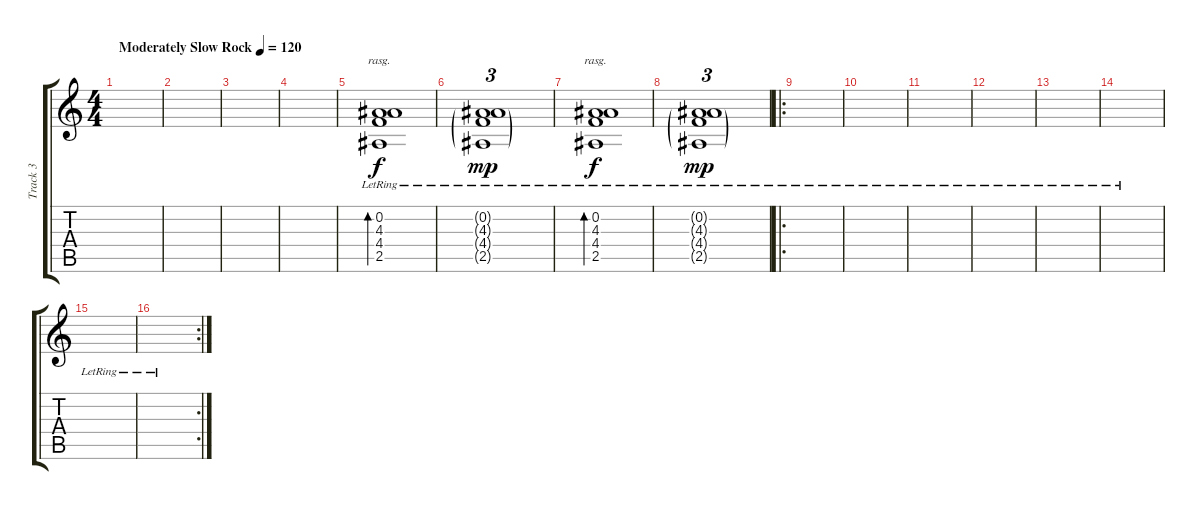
\track ("Track 3" "Track 3") {instrument distortionguitar}
\staff {score tabs}
\tuning (Eb4 Bb3 Gb3 Db3 Ab2 Db2) {hide}
\ts (4 4)
\tempo (120 "Moderately Slow Rock")
\clef g2
\ks c
|
|
|
|
(0.2{lr} 4.3{lr} 4.4{lr} 2.5{lr}).1{bd 240 rasg ii} |
(0.2{g lr} 4.3{g lr} 4.4{g lr} 2.5{g lr}).1{tu (3 2) dy mp} |
(0.2{lr} 4.3{lr} 4.4{lr} 2.5{lr}).1{bd 240 rasg ii dy f} |
(0.2{g lr} 4.3{g lr} 4.4{g lr} 2.5{g lr}).1{tu (3 2) dy mp} |
\ro
|
|
|
|
|
|
|
\rc 2
